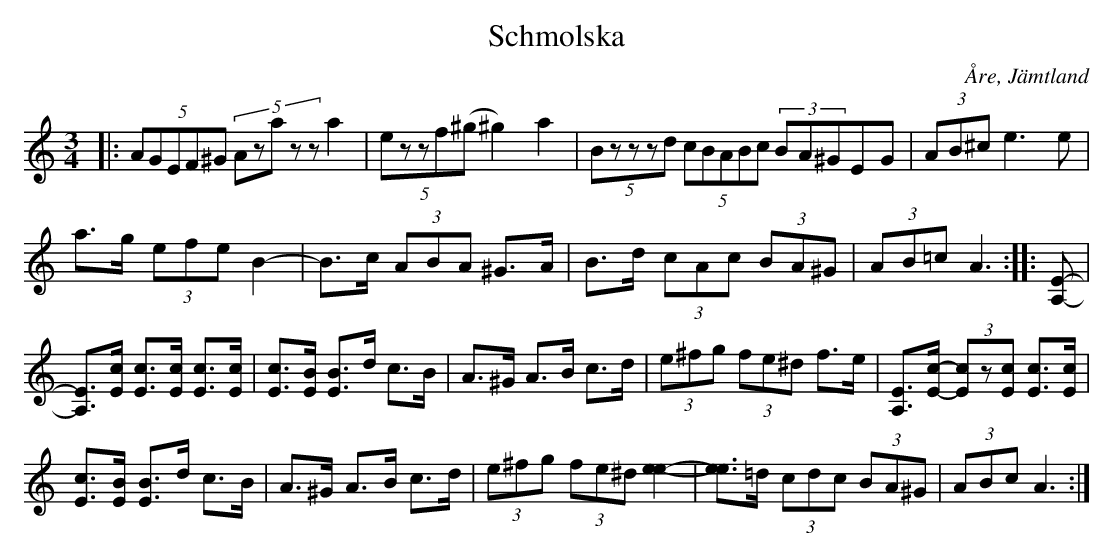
X:1
T:Schmolska
O:Åre, Jämtland
M:3/4
L:1/8
K:Am
|: (5:2AGEF^G (5:2Azazza2 | (5:2ezzf(^g ^g2) a2 | (5:2Bzzzd (5:2cBABc (3BA^GEG | (3AB^c e3 e |
a>g (3efe B2- | B>c (3ABA ^G>A | B>d (3cAc (3BA^G | (3AB=c A3 :: [E-A,-] |
[EA,]>[cE] [cE]>[cE] [cE]>[cE] | [cE]>[BE] [BE]>d c>B | A>^G A>B c>d | (3e^fg (3fe^d f>e | [EA,]>[c-E-] (3[cE]z[cE] [cE]>[cE] |
[cE]>[BE] [BE]>d c>B | A>^G A>B c>d | (3e^fg (3fe^d [e2-e2-] | [ee]>=d (3cdc (3BA^G | (3ABc A3 :|]
